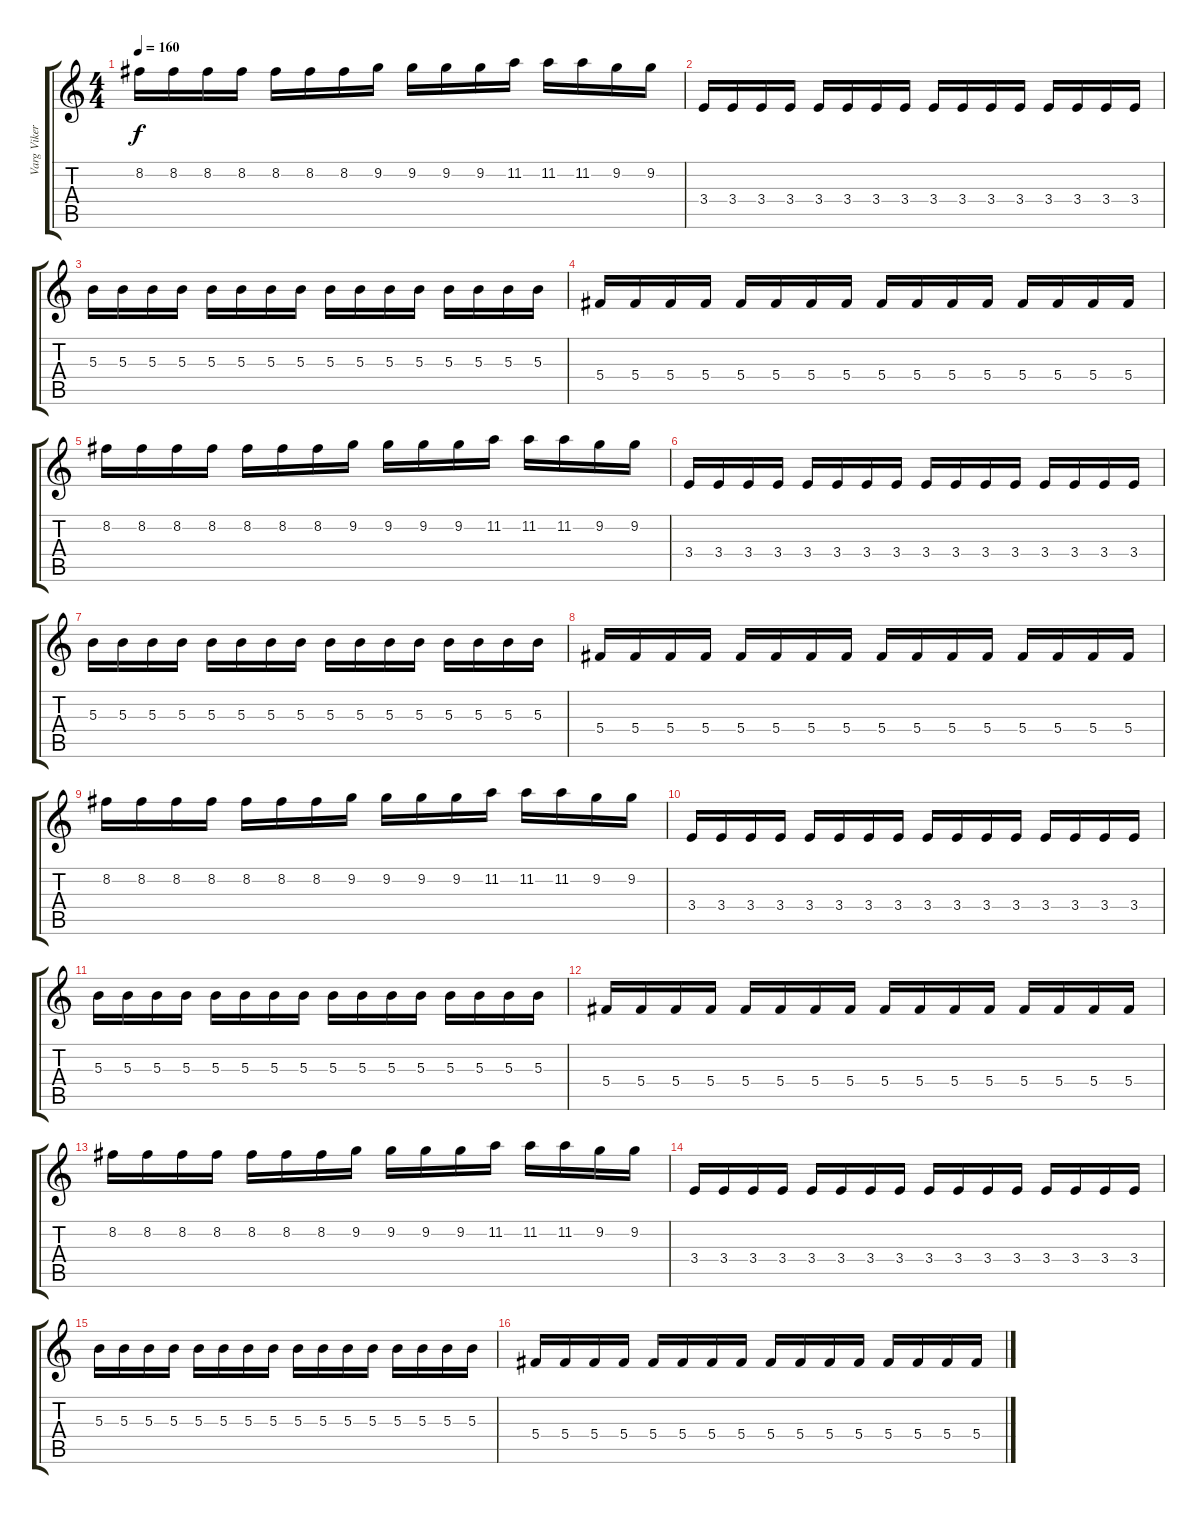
\track ("Varg Vikernes" "Varg Viker") {instrument distortionguitar}
\staff {score tabs}
\tuning (Eb4 Bb3 Gb3 Db3 Ab2 Eb2) {hide}
\ts (4 4)
\tempo 160
\clef g2
\ks c
8.2.16{dy f} 8.2.16 8.2.16 8.2.16 8.2.16 8.2.16 8.2.16 9.2.16 9.2.16 9.2.16 9.2.16 11.2.16 11.2.16 11.2.16 9.2.16 9.2.16 |
3.4.16 3.4.16 3.4.16 3.4.16 3.4.16 3.4.16 3.4.16 3.4.16 3.4.16 3.4.16 3.4.16 3.4.16 3.4.16 3.4.16 3.4.16 3.4.16 |
5.3.16 5.3.16 5.3.16 5.3.16 5.3.16 5.3.16 5.3.16 5.3.16 5.3.16 5.3.16 5.3.16 5.3.16 5.3.16 5.3.16 5.3.16 5.3.16 |
5.4.16 5.4.16 5.4.16 5.4.16 5.4.16 5.4.16 5.4.16 5.4.16 5.4.16 5.4.16 5.4.16 5.4.16 5.4.16 5.4.16 5.4.16 5.4.16 |
8.2.16 8.2.16 8.2.16 8.2.16 8.2.16 8.2.16 8.2.16 9.2.16 9.2.16 9.2.16 9.2.16 11.2.16 11.2.16 11.2.16 9.2.16 9.2.16 |
3.4.16 3.4.16 3.4.16 3.4.16 3.4.16 3.4.16 3.4.16 3.4.16 3.4.16 3.4.16 3.4.16 3.4.16 3.4.16 3.4.16 3.4.16 3.4.16 |
5.3.16 5.3.16 5.3.16 5.3.16 5.3.16 5.3.16 5.3.16 5.3.16 5.3.16 5.3.16 5.3.16 5.3.16 5.3.16 5.3.16 5.3.16 5.3.16 |
5.4.16 5.4.16 5.4.16 5.4.16 5.4.16 5.4.16 5.4.16 5.4.16 5.4.16 5.4.16 5.4.16 5.4.16 5.4.16 5.4.16 5.4.16 5.4.16 |
8.2.16 8.2.16 8.2.16 8.2.16 8.2.16 8.2.16 8.2.16 9.2.16 9.2.16 9.2.16 9.2.16 11.2.16 11.2.16 11.2.16 9.2.16 9.2.16 |
3.4.16 3.4.16 3.4.16 3.4.16 3.4.16 3.4.16 3.4.16 3.4.16 3.4.16 3.4.16 3.4.16 3.4.16 3.4.16 3.4.16 3.4.16 3.4.16 |
5.3.16 5.3.16 5.3.16 5.3.16 5.3.16 5.3.16 5.3.16 5.3.16 5.3.16 5.3.16 5.3.16 5.3.16 5.3.16 5.3.16 5.3.16 5.3.16 |
5.4.16 5.4.16 5.4.16 5.4.16 5.4.16 5.4.16 5.4.16 5.4.16 5.4.16 5.4.16 5.4.16 5.4.16 5.4.16 5.4.16 5.4.16 5.4.16 |
8.2.16 8.2.16 8.2.16 8.2.16 8.2.16 8.2.16 8.2.16 9.2.16 9.2.16 9.2.16 9.2.16 11.2.16 11.2.16 11.2.16 9.2.16 9.2.16 |
3.4.16 3.4.16 3.4.16 3.4.16 3.4.16 3.4.16 3.4.16 3.4.16 3.4.16 3.4.16 3.4.16 3.4.16 3.4.16 3.4.16 3.4.16 3.4.16 |
5.3.16 5.3.16 5.3.16 5.3.16 5.3.16 5.3.16 5.3.16 5.3.16 5.3.16 5.3.16 5.3.16 5.3.16 5.3.16 5.3.16 5.3.16 5.3.16 |
5.4.16 5.4.16 5.4.16 5.4.16 5.4.16 5.4.16 5.4.16 5.4.16 5.4.16 5.4.16 5.4.16 5.4.16 5.4.16 5.4.16 5.4.16 5.4.16
